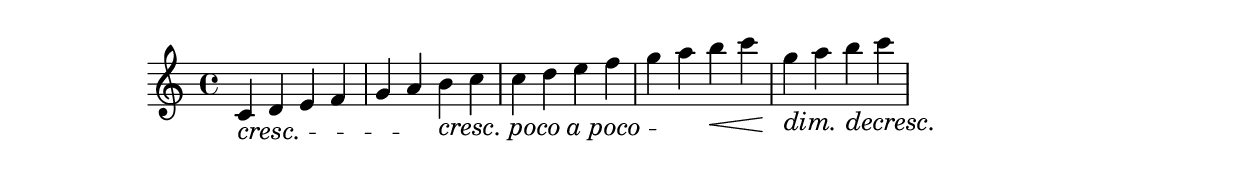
%% DO NOT EDIT this file manually; it is automatically
%% generated from LSR http://lsr.dsi.unimi.it
%% Make any changes in LSR itself, or in Documentation/snippets/new/ ,
%% and then run scripts/auxiliar/makelsr.py
%%
%% This file is in the public domain.
\version "2.14.2"

\header {
  lsrtags = "expressive-marks, tweaks-and-overrides"

%% Translation of GIT committish: b482c3e5b56c3841a88d957e0ca12964bd3e64fa

  texidoces = "
Los objetos de extensión \cresc, \dim y \decresc ahora se pueden
redefinir como operadores postfijos y producir un solo objeto de
extensión de texto.  La definición de extensores personalizados
también es fácil.  Se pueden mezclar con facilidad los crescendi
textuales y en forma de reguladores. \< y \> producen reguladores
gráficos de forma predeterminada, \cresc etc. producen elementos
extensores de texto de forma predeterminada.

"

  doctitlees = "Objetos extensores de texto postfijos para dinámica"
%%   Translation of GIT committish: ab9e3136d78bfaf15cc6d77ed1975d252c3fe506


  texidocde = "Die \cresc, \dim und \decresc Strecker können umdefiniert werden,
um nachgestellt zu funktionieren und einen Textstrecker zu produzieren.  Eigene
Strecker können auch einfach definiert werden.  Klammer- und Textcrescendi können
einfach vermischt werden.  \< und \> erstellen normalerweise Klammern, \cresc
usw. dagegen normalerweise Textspanner.

"
  doctitlede = "Dynamiktextstrecker nachgestellt"



%% Translation of GIT committish: 3b125956b08d27ef39cd48bfa3a2f1e1bb2ae8b4
  texidocfr = "
Les lignes d'extension des commandes @code{\\cresc}, @code{\\dim} et
@code{\\decresc} peuvent désormais être personnalisées facilement sous
forme d'opérateurs postfix.  Soufflets et (de)crescendos peuvent
cohabiter.  @code{\\<} et @code{\\>} produiront par défaut des
soufflets, alors que @code{\\cresc} etc. produiront une indication
textuelle avec extension.

"
  doctitlefr = "Extensions de nuance postfix"


  texidoc = "
Custom text spanners can be defined and used with hairpin and text
crescendos.  @code{\\<} and @code{\\>} produce hairpins by default,
@code{\\cresc} etc. produce text spanners by default.

"
  doctitle = "Dynamics text spanner postfix"
} % begin verbatim

% Some sample text dynamic spanners, to be used as postfix operators
crpoco =
#(make-music 'CrescendoEvent
             'span-direction START
             'span-type 'text
             'span-text "cresc. poco a poco")

\relative c' {
  c4\cresc d4 e4 f4 |
  g4 a4\! b4\crpoco c4 |
  c4 d4 e4 f4 |
  g4 a4\! b4\< c4 |
  g4\dim a4 b4\decresc c4\!
}
